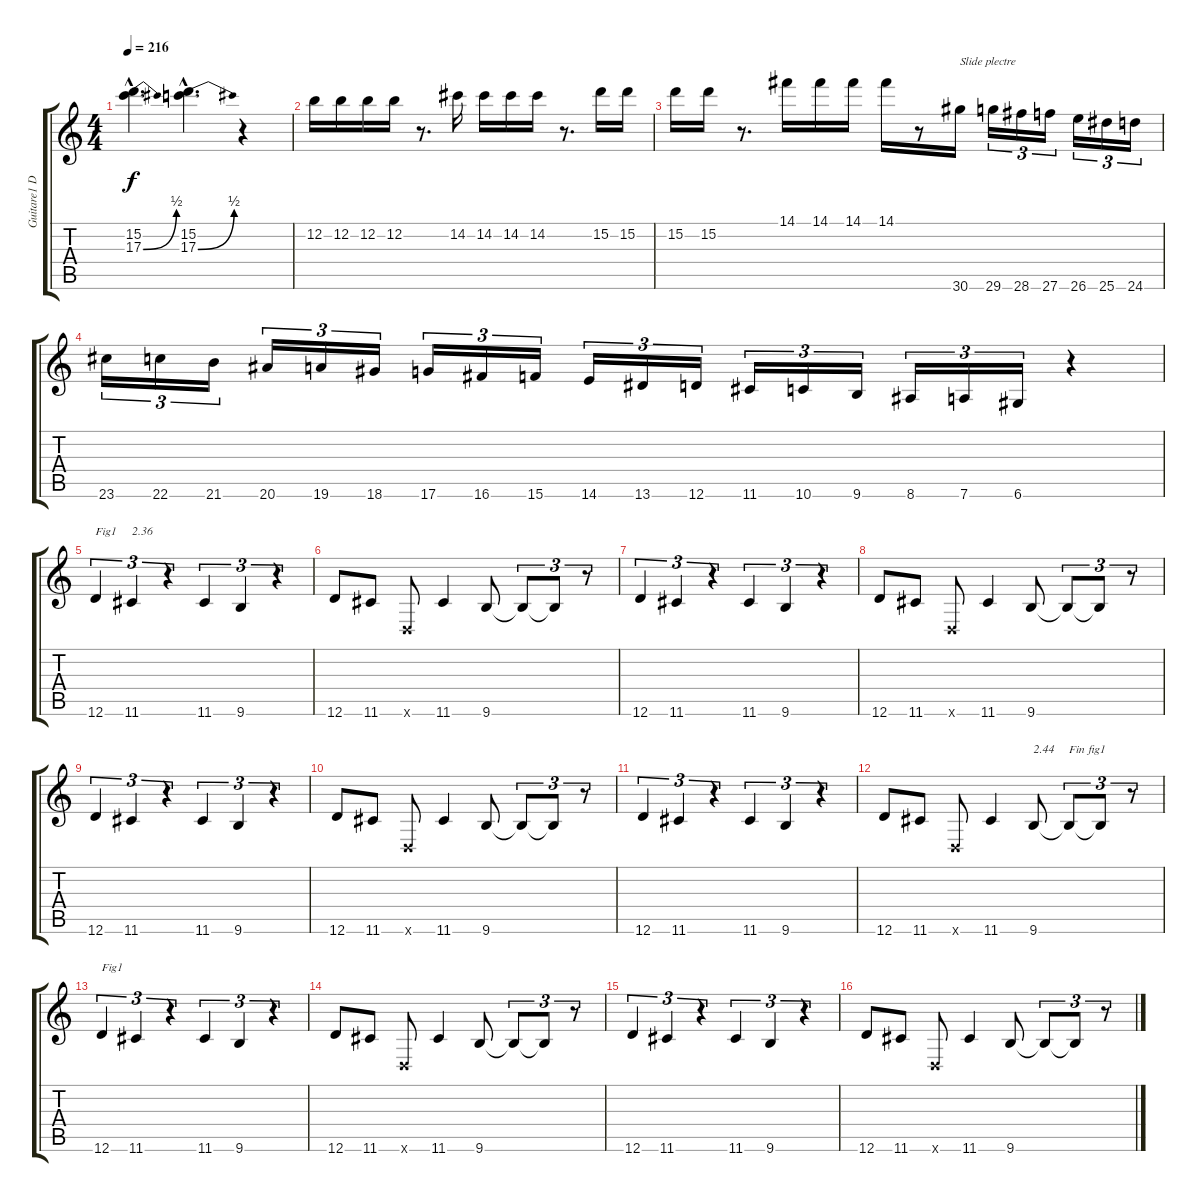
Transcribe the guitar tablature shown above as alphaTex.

\track ("Guitare1 Dr-D" "Guitare1 D") {instrument overdrivenguitar}
\staff {score tabs}
\tuning (E4 B3 G3 D3 A2 D2) {hide}
\ts (4 4)
\tempo 216
\clef g2
\ks c
(15.2{hac} 17.3{be (bend 0 0 60 2) hac}).4{d dy f} (15.2{hac} 17.3{be (bend 0 0 60 2) hac}).4{d} r.4 |
12.2.16 12.2.16 12.2.16 12.2.16 r.8{d} 14.2.16 14.2.16 14.2.16 14.2.16 r.8{d} 15.2.16 15.2.16 |
15.2.16 15.2.16 r.8{d} 14.1.16 14.1.16 14.1.16 14.1.16 r.8 30.6.16{txt "Slide plectre" volume 7 instrument guitarfretnoise} 29.6.16{tu (3 2)} 28.6.16{tu (3 2)} 27.6.16{tu (3 2)} 26.6.16{tu (3 2)} 25.6.16{tu (3 2)} 24.6.16{tu (3 2)} |
23.6.16{tu (3 2)} 22.6.16{tu (3 2)} 21.6.16{tu (3 2)} 20.6.16{tu (3 2)} 19.6.16{tu (3 2)} 18.6.16{tu (3 2)} 17.6.16{tu (3 2)} 16.6.16{tu (3 2)} 15.6.16{tu (3 2)} 14.6.16{tu (3 2)} 13.6.16{tu (3 2)} 12.6.16{tu (3 2)} 11.6.16{tu (3 2)} 10.6.16{tu (3 2)} 9.6.16{tu (3 2)} 8.6.16{tu (3 2)} 7.6.16{tu (3 2)} 6.6.16{tu (3 2)} r.4 |
12.6.4{tu (3 2) txt "Fig1" volume 12 instrument overdrivenguitar} 11.6.4{tu (3 2) txt "2.36"} r.4{tu (3 2)} 11.6.4{tu (3 2)} 9.6.4{tu (3 2)} r.4{tu (3 2)} |
12.6.8 11.6.8 0.6{x}.8 11.6.4 9.6.8 9.6{t}.8{tu (3 2)} 9.6{t}.8{tu (3 2)} r.8{tu (3 2)} |
12.6.4{tu (3 2)} 11.6.4{tu (3 2)} r.4{tu (3 2)} 11.6.4{tu (3 2)} 9.6.4{tu (3 2)} r.4{tu (3 2)} |
12.6.8 11.6.8 0.6{x}.8 11.6.4 9.6.8 9.6{t}.8{tu (3 2)} 9.6{t}.8{tu (3 2)} r.8{tu (3 2)} |
12.6.4{tu (3 2)} 11.6.4{tu (3 2)} r.4{tu (3 2)} 11.6.4{tu (3 2)} 9.6.4{tu (3 2)} r.4{tu (3 2)} |
12.6.8 11.6.8 0.6{x}.8 11.6.4 9.6.8 9.6{t}.8{tu (3 2)} 9.6{t}.8{tu (3 2)} r.8{tu (3 2)} |
12.6.4{tu (3 2)} 11.6.4{tu (3 2)} r.4{tu (3 2)} 11.6.4{tu (3 2)} 9.6.4{tu (3 2)} r.4{tu (3 2)} |
12.6.8 11.6.8 0.6{x}.8 11.6.4 9.6.8{txt "2.44"} 9.6{t}.8{tu (3 2) txt "Fin fig1"} 9.6{t}.8{tu (3 2)} r.8{tu (3 2)} |
12.6.4{tu (3 2) txt "Fig1"} 11.6.4{tu (3 2)} r.4{tu (3 2)} 11.6.4{tu (3 2)} 9.6.4{tu (3 2)} r.4{tu (3 2)} |
12.6.8 11.6.8 0.6{x}.8 11.6.4 9.6.8 9.6{t}.8{tu (3 2)} 9.6{t}.8{tu (3 2)} r.8{tu (3 2)} |
12.6.4{tu (3 2)} 11.6.4{tu (3 2)} r.4{tu (3 2)} 11.6.4{tu (3 2)} 9.6.4{tu (3 2)} r.4{tu (3 2)} |
12.6.8 11.6.8 0.6{x}.8 11.6.4 9.6.8 9.6{t}.8{tu (3 2)} 9.6{t}.8{tu (3 2)} r.8{tu (3 2)}
